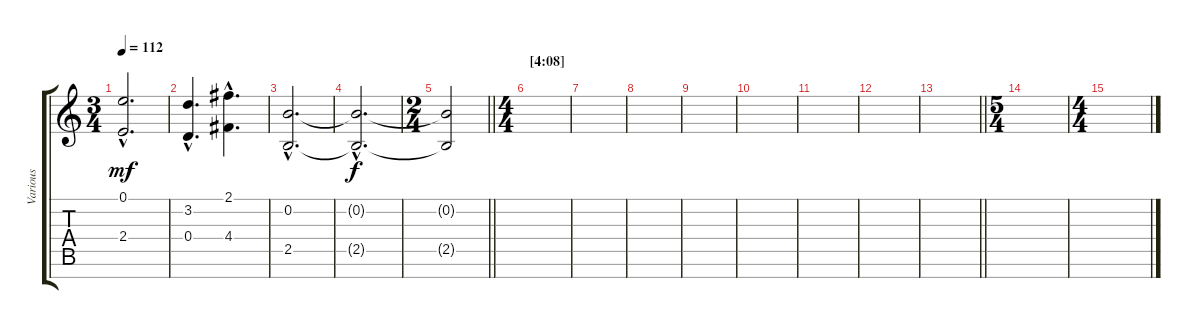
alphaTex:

\track ("Various" "Various") {instrument acousticguitarnylon}
\staff {score tabs}
\tuning (E4 B3 G3 D3 A2 E2 B1) {hide}
\ts (3 4)
\tempo 112
\clef g2
\ks c
(0.1{hac} 2.4{hac}).2{d dy mf} |
(3.2{hac} 0.4{hac}).4{d} (2.1{hac} 4.4{hac}).4{d} |
(0.2{hac} 2.5{hac}).2{d} |
(0.2{hac t} 2.5{hac t}).2{d dy f volume 2} |
\ts (2 4)
\barLineRight lightlight
(0.2{t} 2.5{t}).2 |
\ts (4 4)
\section ("" "[4:08]")
|
|
|
|
|
|
|
\barLineRight lightlight
|
\ts (5 4)
|
\ts (4 4)
